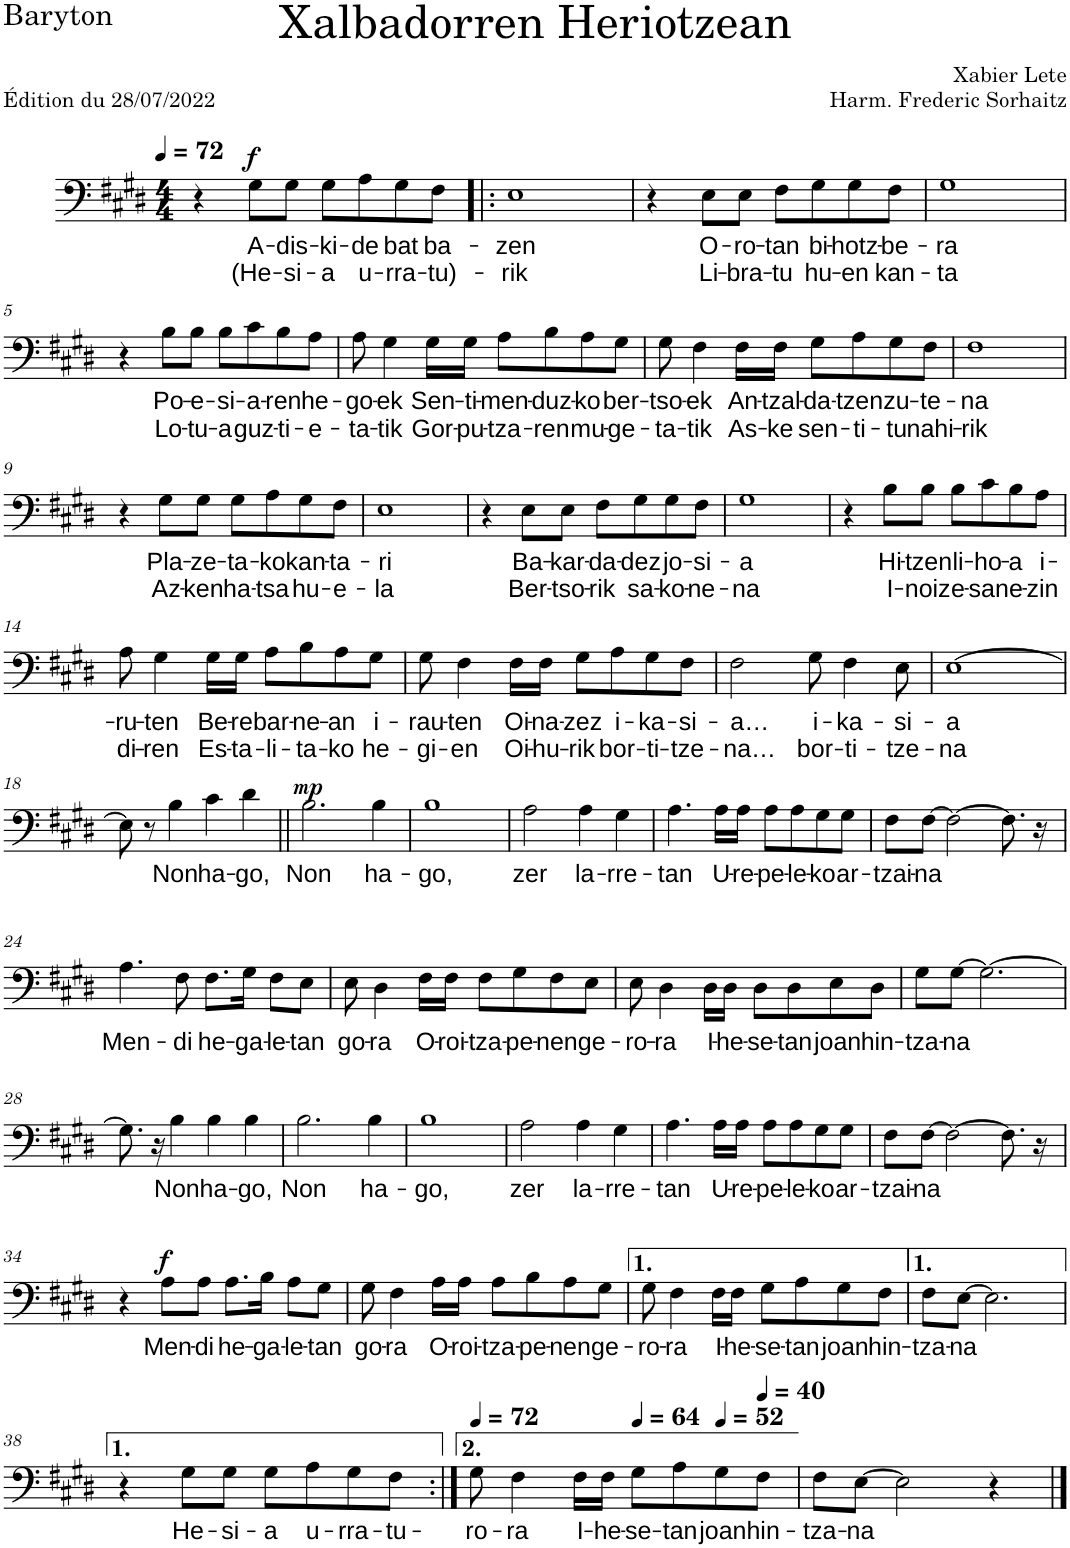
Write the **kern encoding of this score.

**kern	**text	**text	**dynam
*part1	*part1	*part1	*part1
*staff1	*staff1	*staff1	*staff1
*I"Baryton	*	*	*
*I'Bar.	*	*	*
*clefF4	*	*	*
*k[f#c#g#d#]	*	*	*
*M4/4	*	*	*
*MM72	*	*	*
=1	=1	=1	=1
4r	.	.	.
!	!LO:LY:b	!LO:LY:b	!LO:DY:a
8G#\L	A-	(He-	f
!	!LO:LY:b	!LO:LY:b	!
8G#\J	-dis-	-si-	.
!	!LO:LY:b	!LO:LY:b	!
8G#\L	-ki-	-a	.
!	!LO:LY:b	!LO:LY:b	!
8A\	-de	u-	.
!	!LO:LY:b	!LO:LY:b	!
8G#\	bat	-rra-	.
!	!LO:LY:b	!LO:LY:b	!
8F#\J	ba-	-tu)-	.
=2!|:	=2!|:	=2!|:	=2!|:
!	!LO:LY:b	!LO:LY:b	!
1E	-zen	-rik	.
=3	=3	=3	=3
4r	.	.	.
!	!LO:LY:b	!LO:LY:b	!
8E\L	O-	Li-	.
!	!LO:LY:b	!LO:LY:b	!
8E\J	-ro-	-bra-	.
!	!LO:LY:b	!LO:LY:b	!
8F#\L	-tan	-tu	.
!	!LO:LY:b	!LO:LY:b	!
8G#\	bi-	hu-	.
!	!LO:LY:b	!LO:LY:b	!
8G#\	-hotz-	-en	.
!	!LO:LY:b	!LO:LY:b	!
8F#\J	-be-	kan-	.
=4	=4	=4	=4
!	!LO:LY:b	!LO:LY:b	!
1G#	-ra	-ta	.
!!LO:LB:g=z
=5	=5	=5	=5
4r	.	.	.
!	!LO:LY:b	!LO:LY:b	!
8B\L	Po-	Lo-	.
!	!LO:LY:b	!LO:LY:b	!
8B\J	-e-	-tu-	.
!	!LO:LY:b	!LO:LY:b	!
8B\L	-si-	-a	.
!	!LO:LY:b	!LO:LY:b	!
8c#\	-a-	guz-	.
!	!LO:LY:b	!LO:LY:b	!
8B\	-ren	-ti-	.
!	!LO:LY:b	!LO:LY:b	!
8A\J	he-	-e-	.
=6	=6	=6	=6
!	!LO:LY:b	!LO:LY:b	!
8A\	-go-	-ta-	.
!	!LO:LY:b	!LO:LY:b	!
4G#\	-ek	-tik	.
!	!LO:LY:b	!LO:LY:b	!
16G#\LL	Sen-	Gor-	.
!	!LO:LY:b	!LO:LY:b	!
16G#\JJ	-ti-	-pu-	.
!	!LO:LY:b	!LO:LY:b	!
8A\L	-men-	-tza-	.
!	!LO:LY:b	!LO:LY:b	!
8B\	-duz-	-ren	.
!	!LO:LY:b	!LO:LY:b	!
8A\	-ko	mu-	.
!	!LO:LY:b	!LO:LY:b	!
8G#\J	ber-	-ge-	.
=7	=7	=7	=7
!	!LO:LY:b	!LO:LY:b	!
8G#\	-tso-	-ta-	.
!	!LO:LY:b	!LO:LY:b	!
4F#\	-ek	-tik	.
!	!LO:LY:b	!LO:LY:b	!
16F#\LL	An-	As-	.
!	!LO:LY:b	!LO:LY:b	!
16F#\JJ	-tzal-	-ke	.
!	!LO:LY:b	!LO:LY:b	!
8G#\L	-da-	sen-	.
!	!LO:LY:b	!LO:LY:b	!
8A\	-tzen	-ti-	.
!	!LO:LY:b	!LO:LY:b	!
8G#\	zu-	-tu	.
!	!LO:LY:b	!LO:LY:b	!
8F#\J	-te-	nahi-	.
=8	=8	=8	=8
!	!LO:LY:b	!LO:LY:b	!
1F#	-na	-rik	.
!!LO:LB:g=z
=9	=9	=9	=9
4r	.	.	.
!	!LO:LY:b	!LO:LY:b	!
8G#\L	Pla-	Az-	.
!	!LO:LY:b	!LO:LY:b	!
8G#\J	-ze-	-ken	.
!	!LO:LY:b	!LO:LY:b	!
8G#\L	-ta-	ha-	.
!	!LO:LY:b	!LO:LY:b	!
8A\	-ko	-tsa	.
!	!LO:LY:b	!LO:LY:b	!
8G#\	kan-	hu-	.
!	!LO:LY:b	!LO:LY:b	!
8F#\J	-ta-	-e-	.
=10	=10	=10	=10
!	!LO:LY:b	!LO:LY:b	!
1E	-ri	-la	.
=11	=11	=11	=11
4r	.	.	.
!	!LO:LY:b	!LO:LY:b	!
8E\L	Ba-	Ber-	.
!	!LO:LY:b	!LO:LY:b	!
8E\J	-kar-	-tso-	.
!	!LO:LY:b	!LO:LY:b	!
8F#\L	-da-	-rik	.
!	!LO:LY:b	!LO:LY:b	!
8G#\	-dez	sa-	.
!	!LO:LY:b	!LO:LY:b	!
8G#\	jo-	-ko-	.
!	!LO:LY:b	!LO:LY:b	!
8F#\J	-si-	-ne-	.
=12	=12	=12	=12
!	!LO:LY:b	!LO:LY:b	!
1G#	-a	-na	.
=13	=13	=13	=13
4r	.	.	.
!	!LO:LY:b	!LO:LY:b	!
8B\L	Hi-	I-	.
!	!LO:LY:b	!LO:LY:b	!
8B\J	-tzen	-noiz	.
!	!LO:LY:b	!LO:LY:b	!
8B\L	li-	e-	.
!	!LO:LY:b	!LO:LY:b	!
8c#\	-ho-	-san	.
!	!LO:LY:b	!LO:LY:b	!
8B\	-a	e-	.
!	!LO:LY:b	!LO:LY:b	!
8A\J	i-	-zin	.
!!LO:LB:g=z
=14	=14	=14	=14
!	!LO:LY:b	!LO:LY:b	!
8A\	-ru-	di-	.
!	!LO:LY:b	!LO:LY:b	!
4G#\	-ten	-ren	.
!	!LO:LY:b	!LO:LY:b	!
16G#\LL	Be-	Es-	.
!	!LO:LY:b	!LO:LY:b	!
16G#\JJ	-re	-ta-	.
!	!LO:LY:b	!LO:LY:b	!
8A\L	bar-	-li-	.
!	!LO:LY:b	!LO:LY:b	!
8B\	-ne-	-ta-	.
!	!LO:LY:b	!LO:LY:b	!
8A\	-an	-ko	.
!	!LO:LY:b	!LO:LY:b	!
8G#\J	i-	he-	.
=15	=15	=15	=15
!	!LO:LY:b	!LO:LY:b	!
8G#\	-rau-	-gi-	.
!	!LO:LY:b	!LO:LY:b	!
4F#\	-ten	-en	.
!	!LO:LY:b	!LO:LY:b	!
16F#\LL	Oi-	Oi-	.
!	!LO:LY:b	!LO:LY:b	!
16F#\JJ	-na-	-hu-	.
!	!LO:LY:b	!LO:LY:b	!
8G#\L	-zez	-rik	.
!	!LO:LY:b	!LO:LY:b	!
8A\	i-	bor-	.
!	!LO:LY:b	!LO:LY:b	!
8G#\	-ka-	-ti-	.
!	!LO:LY:b	!LO:LY:b	!
8F#\J	-si-	-tze-	.
=16	=16	=16	=16
!	!LO:LY:b	!LO:LY:b	!
2F#\	-a…	-na…	.
!	!LO:LY:b	!LO:LY:b	!
8G#\	i-	bor-	.
!	!LO:LY:b	!LO:LY:b	!
4F#\	-ka-	-ti-	.
!	!LO:LY:b	!LO:LY:b	!
8E\	-si-	-tze-	.
=17	=17	=17	=17
!	!LO:LY:b	!LO:LY:b	!
[1E	-a	-na	.
!!LO:LB:g=z
=18	=18	=18	=18
8E\]	.	.	.
8r	.	.	.
!	!LO:LY:b	!	!
4B\	Non	.	.
!	!LO:LY:b	!	!
4c#\	ha-	.	.
!	!LO:LY:b	!	!
4d#\	-go,	.	.
=19||	=19||	=19||	=19||
!	!LO:LY:b	!	!LO:DY:a
2.B\	Non	.	mp
!	!LO:LY:b	!	!
4B\	ha-	.	.
=20	=20	=20	=20
!	!LO:LY:b	!	!
1B	-go,	.	.
=21	=21	=21	=21
!	!LO:LY:b	!	!
2A\	zer	.	.
!	!LO:LY:b	!	!
4A\	la-	.	.
!	!LO:LY:b	!	!
4G#\	-rre-	.	.
=22	=22	=22	=22
!	!LO:LY:b	!	!
4.A\	-tan	.	.
!	!LO:LY:b	!	!
16A\LL	U-	.	.
!	!LO:LY:b	!	!
16A\JJ	-re-	.	.
!	!LO:LY:b	!	!
8A\L	-pe-	.	.
!	!LO:LY:b	!	!
8A\	-le-	.	.
!	!LO:LY:b	!	!
8G#\	-ko	.	.
!	!LO:LY:b	!	!
8G#\J	ar-	.	.
=23	=23	=23	=23
!	!LO:LY:b	!	!
8F#\L	-tzai-	.	.
!	!LO:LY:b	!	!
[8F#\J	-na	.	.
2F#\_	.	.	.
8.F#\]	.	.	.
16r	.	.	.
!!LO:LB:g=z
=24	=24	=24	=24
!	!LO:LY:b	!	!
4.A\	Men-	.	.
!	!LO:LY:b	!	!
8F#\	-di	.	.
!	!LO:LY:b	!	!
8.F#\L	he-	.	.
!	!LO:LY:b	!	!
16G#\Jk	-ga-	.	.
!	!LO:LY:b	!	!
8F#\L	-le-	.	.
!	!LO:LY:b	!	!
8E\J	-tan	.	.
=25	=25	=25	=25
!	!LO:LY:b	!	!
8E\	go-	.	.
!	!LO:LY:b	!	!
4D#\	-ra	.	.
!	!LO:LY:b	!	!
16F#\LL	O-	.	.
!	!LO:LY:b	!	!
16F#\JJ	-roi-	.	.
!	!LO:LY:b	!	!
8F#\L	-tza-	.	.
!	!LO:LY:b	!	!
8G#\	-pe-	.	.
!	!LO:LY:b	!	!
8F#\	-nen	.	.
!	!LO:LY:b	!	!
8E\J	ge-	.	.
=26	=26	=26	=26
!	!LO:LY:b	!	!
8E\	-ro-	.	.
!	!LO:LY:b	!	!
4D#\	-ra	.	.
!	!LO:LY:b	!	!
16D#\LL	I-	.	.
!	!LO:LY:b	!	!
16D#\JJ	-he-	.	.
!	!LO:LY:b	!	!
8D#\L	-se-	.	.
!	!LO:LY:b	!	!
8D#\	-tan	.	.
!	!LO:LY:b	!	!
8E\	joan	.	.
!	!LO:LY:b	!	!
8D#\J	hin-	.	.
=27	=27	=27	=27
!	!LO:LY:b	!	!
8G#\L	-tza-	.	.
!	!LO:LY:b	!	!
[8G#\J	-na	.	.
2.G#\_	.	.	.
!!LO:LB:g=z
=28	=28	=28	=28
8.G#\]	.	.	.
16r	.	.	.
!	!LO:LY:b	!	!
4B\	Non	.	.
!	!LO:LY:b	!	!
4B\	ha-	.	.
!	!LO:LY:b	!	!
4B\	-go,	.	.
=29	=29	=29	=29
!	!LO:LY:b	!	!
2.B\	Non	.	.
!	!LO:LY:b	!	!
4B\	ha-	.	.
=30	=30	=30	=30
!	!LO:LY:b	!	!
1B	-go,	.	.
=31	=31	=31	=31
!	!LO:LY:b	!	!
2A\	zer	.	.
!	!LO:LY:b	!	!
4A\	la-	.	.
!	!LO:LY:b	!	!
4G#\	-rre-	.	.
=32	=32	=32	=32
!	!LO:LY:b	!	!
4.A\	-tan	.	.
!	!LO:LY:b	!	!
16A\LL	U-	.	.
!	!LO:LY:b	!	!
16A\JJ	-re-	.	.
!	!LO:LY:b	!	!
8A\L	-pe-	.	.
!	!LO:LY:b	!	!
8A\	-le-	.	.
!	!LO:LY:b	!	!
8G#\	-ko	.	.
!	!LO:LY:b	!	!
8G#\J	ar-	.	.
=33	=33	=33	=33
!	!LO:LY:b	!	!
8F#\L	-tzai-	.	.
!	!LO:LY:b	!	!
[8F#\J	-na	.	.
2F#\_	.	.	.
8.F#\]	.	.	.
16r	.	.	.
!!LO:LB:g=z
=34	=34	=34	=34
4r	.	.	.
!	!LO:LY:b	!	!LO:DY:a
8A\L	Men-	.	f
!	!LO:LY:b	!	!
8A\J	-di	.	.
!	!LO:LY:b	!	!
8.A\L	he-	.	.
!	!LO:LY:b	!	!
16B\Jk	-ga-	.	.
!	!LO:LY:b	!	!
8A\L	-le-	.	.
!	!LO:LY:b	!	!
8G#\J	-tan	.	.
=35	=35	=35	=35
!	!LO:LY:b	!	!
8G#\	go-	.	.
!	!LO:LY:b	!	!
4F#\	-ra	.	.
!	!LO:LY:b	!	!
16A\LL	O-	.	.
!	!LO:LY:b	!	!
16A\JJ	-roi-	.	.
!	!LO:LY:b	!	!
8A\L	-tza-	.	.
!	!LO:LY:b	!	!
8B\	-pe-	.	.
!	!LO:LY:b	!	!
8A\	-nen	.	.
!	!LO:LY:b	!	!
8G#\J	ge-	.	.
=36	=36	=36	=36
!	!LO:LY:b	!	!
8G#\	-ro-	.	.
!	!LO:LY:b	!	!
4F#\	-ra	.	.
!	!LO:LY:b	!	!
16F#\LL	I-	.	.
!	!LO:LY:b	!	!
16F#\JJ	-he-	.	.
!	!LO:LY:b	!	!
8G#\L	-se-	.	.
!	!LO:LY:b	!	!
8A\	-tan	.	.
!	!LO:LY:b	!	!
8G#\	joan	.	.
!	!LO:LY:b	!	!
8F#\J	hin-	.	.
=37	=37	=37	=37
!	!LO:LY:b	!	!
8F#\L	-tza-	.	.
!	!LO:LY:b	!	!
[8E\J	-na	.	.
2.E\]	.	.	.
!!LO:LB:g=z
=38	=38	=38	=38
4r	.	.	.
!	!LO:LY:b	!	!
8G#\L	He-	.	.
!	!LO:LY:b	!	!
8G#\J	-si-	.	.
!	!LO:LY:b	!	!
8G#\L	-a	.	.
!	!LO:LY:b	!	!
8A\	u-	.	.
!	!LO:LY:b	!	!
8G#\	-rra-	.	.
!	!LO:LY:b	!	!
8F#\J	-tu-	.	.
=39:|!	=39:|!	=39:|!	=39:|!
*MM72	*	*	*
!	!LO:LY:b	!	!
8G#\	-ro-	.	.
!	!LO:LY:b	!	!
4F#\	-ra	.	.
!	!LO:LY:b	!	!
16F#\LL	I-	.	.
!	!LO:LY:b	!	!
16F#\JJ	-he-	.	.
*MM64	*	*	*
!	!LO:LY:b	!	!
8G#\L	-se-	.	.
!	!LO:LY:b	!	!
8A\	-tan	.	.
*MM52	*	*	*
!	!LO:LY:b	!	!
8G#\	joan	.	.
*MM40	*	*	*
!	!LO:LY:b	!	!
8F#\J	hin-	.	.
=40	=40	=40	=40
!	!LO:LY:b	!	!
8F#\L	-tza-	.	.
!	!LO:LY:b	!	!
[8E\J	-na	.	.
2E\]	.	.	.
4r	.	.	.
==	==	==	==
*-	*-	*-	*-
